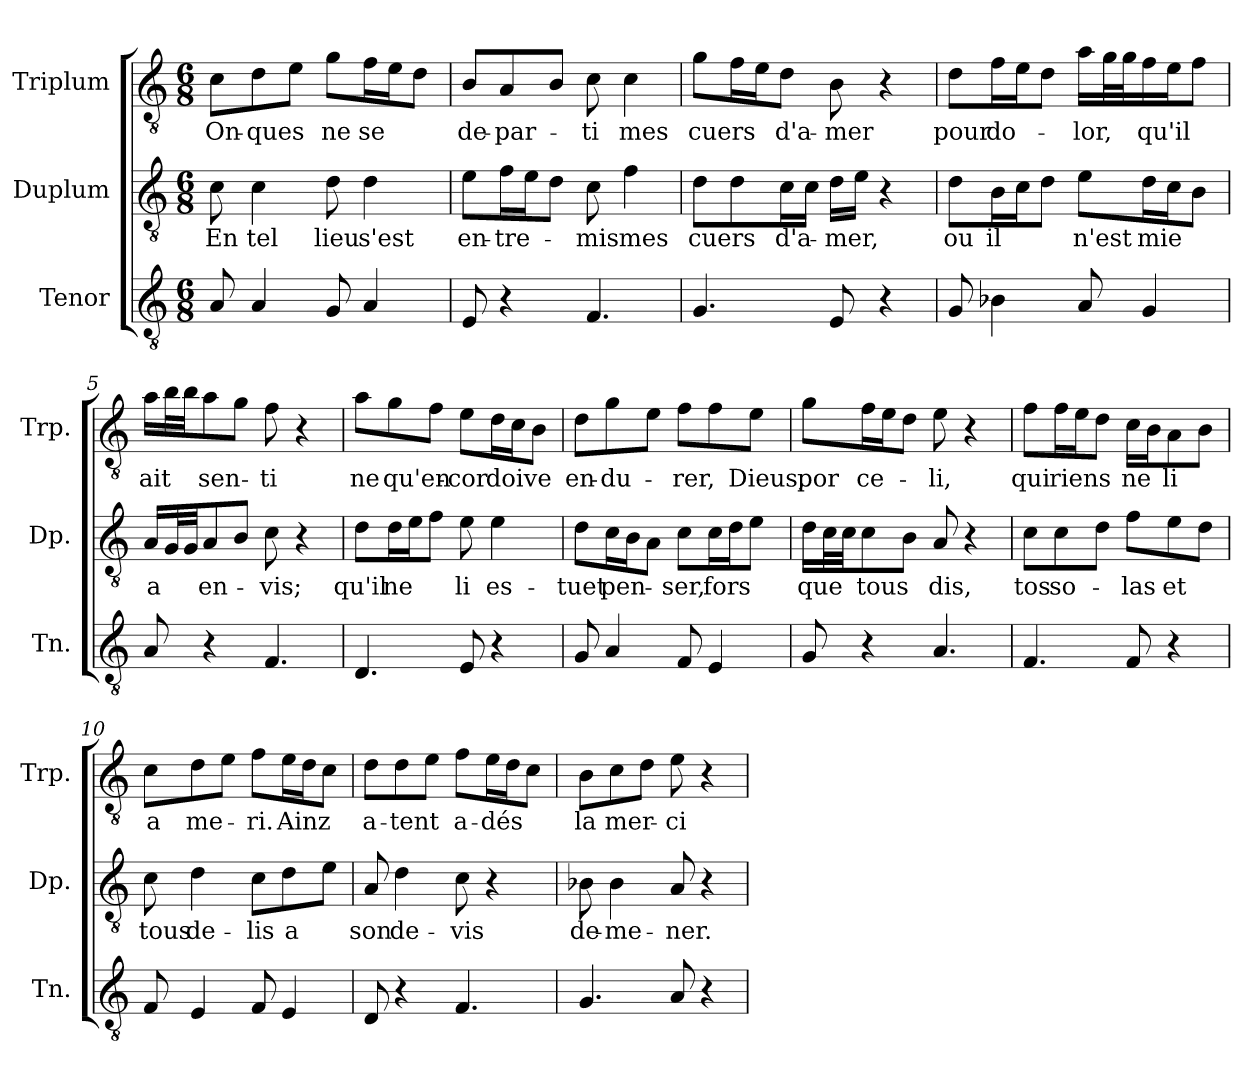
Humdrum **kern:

**kern	**kern	**text	**kern	**text
*part3	*part2	*part2	*part1	*part1
*staff3	*staff2	*staff2	*staff1	*staff1
*I"Tenor	*I"Duplum	*	*I"Triplum	*
*I'Tn.	*I'Dp.	*	*I'Trp.	*
*clefGv2	*clefGv2	*	*clefGv2	*
*k[]	*k[]	*	*k[]	*
*M6/8	*M6/8	*	*M6/8	*
=1	=1	=1	=1	=1
!	!	!LO:LY:b	!	!LO:LY:b
8A/	8c\	En	8c\L	On-
!	!	!LO:LY:b	!	!LO:LY:b
4A/	4c\	tel	8d\	-ques
.	.	.	8e\J	.
!	!	!LO:LY:b	!	!LO:LY:b
8G/	8d\	lieu	8g\L	ne
!	!	!LO:LY:b	!	!LO:LY:b
4A/	4d\	s'est	16f\L	se
.	.	.	16e\J	.
.	.	.	8d\J	.
=2	=2	=2	=2	=2
!	!	!LO:LY:b	!	!LO:LY:b
8E/	8e\L	en-	8B/L	de-
!	!	!LO:LY:b	!	!LO:LY:b
4r	16f\L	-tre-	8A/	-par-
.	16e\J	.	.	.
.	8d\J	.	8B/J	.
!	!	!LO:LY:b	!	!LO:LY:b
4.F/	8c\	-mis	8c\	-ti
!	!	!LO:LY:b	!	!LO:LY:b
.	4f\	mes	4c\	mes
=3	=3	=3	=3	=3
!	!	!LO:LY:b	!	!LO:LY:b
4.G/	8d\L	cuers	8g\L	cuers
.	8d\	.	16f\L	.
.	.	.	16e\J	.
!	!	!LO:LY:b	!	!LO:LY:b
*	*tremolo	*	*	*
.	16c\	d'a-	8d\J	d'a-
.	16c\JJ	.	.	.
*	*Xtremolo	*	*	*
!	!	!LO:LY:b	!	!LO:LY:b
8E/	16d\LL	-mer,	8B\	-mer
.	16e\JJ	.	.	.
4r	4r	.	4r	.
=4	=4	=4	=4	=4
!	!	!LO:LY:b	!	!LO:LY:b
8G/	8d\L	ou	8d\L	pour
!	!	!LO:LY:b	!	!LO:LY:b
4B-X\	16B\L	il	16f\L	do-
.	16c\J	.	16e\J	.
.	8d\J	.	8d\J	.
!	!	!LO:LY:b	!	!LO:LY:b
8A/	8e\L	n'est	16a\LL	-lor,
*	*	*	*tremolo	*
.	.	.	32g\	.
.	.	.	32g\	.
*	*	*	*Xtremolo	*
!	!	!LO:LY:b	!	!LO:LY:b
4G/	16d\L	mie	16f\	qu'il
.	16c\J	.	16e\J	.
.	8B\J	.	8f\J	.
=5	=5	=5	=5	=5
!	!	!LO:LY:b	!	!LO:LY:b
8A/	16A/LL	a	16a\LL	ait
*	*tremolo	*	*	*
*	*	*	*tremolo	*
.	32G/	.	32b\	.
.	32G/JJJ	.	32b\JJJ	.
*	*	*	*Xtremolo	*
*	*Xtremolo	*	*	*
!	!	!LO:LY:b	!	!LO:LY:b
4r	8A/	en-	8a\	sen-
.	8B/J	.	8g\J	.
!	!	!LO:LY:b	!	!LO:LY:b
4.F/	8c\	-vis;	8f\	-ti
.	4r	.	4r	.
!!LO:LB:g=z
=6	=6	=6	=6	=6
!	!	!LO:LY:b	!	!LO:LY:b
4.D/	8d\L	qu'il	8a\L	ne
!	!	!LO:LY:b	!	!LO:LY:b
.	16d\L	ne	8g\	qu'en-
.	16e\J	.	.	.
.	8f\J	.	8f\J	.
!	!	!LO:LY:b	!	!LO:LY:b
8E/	8e\	li	8e\L	-cor
!	!	!LO:LY:b	!	!LO:LY:b
4r	4e\	es-	16d\L	doive
.	.	.	16c\J	.
.	.	.	8B\J	.
=7	=7	=7	=7	=7
!	!	!LO:LY:b	!	!LO:LY:b
8G/	8d\L	-tuet	8d\L	en-
!	!	!LO:LY:b	!	!LO:LY:b
4A/	16c\L	pen-	8g\	-du-
.	16B\J	.	.	.
.	8A\J	.	8e\J	.
!	!	!LO:LY:b	!	!LO:LY:b
8F/	8c\L	-ser,	8f\L	-rer,
!	!	!LO:LY:b	!	!
4E/	16c\L	fors	8f\	.
.	16d\J	.	.	.
!	!	!	!	!LO:LY:b
.	8e\J	.	8e\J	Dieus,
=8	=8	=8	=8	=8
!	!	!LO:LY:b	!	!LO:LY:b
8G/	16d\LL	que	8g\L	por
*	*tremolo	*	*	*
.	32c\	.	.	.
.	32c\JJJ	.	.	.
*	*Xtremolo	*	*	*
!	!	!LO:LY:b	!	!LO:LY:b
4r	8c\	tous	16f\L	ce-
.	.	.	16e\J	.
.	8B\J	.	8d\J	.
!	!	!LO:LY:b	!	!LO:LY:b
4.A/	8A/	dis,	8e\	-li,
.	4r	.	4r	.
=9	=9	=9	=9	=9
!	!	!LO:LY:b	!	!LO:LY:b
4.F/	8c\L	tos	8f\L	qui
!	!	!LO:LY:b	!	!LO:LY:b
.	8c\	so-	16f\L	riens
.	.	.	16e\J	.
.	8d\J	.	8d\J	.
!	!	!LO:LY:b	!	!LO:LY:b
8F/	8f\L	-las	16c\LL	ne
.	.	.	16B\J	.
!	!	!LO:LY:b	!	!LO:LY:b
4r	8e\	et	8A\	li
.	8d\J	.	8B\J	.
!!LO:LB:g=z
=10	=10	=10	=10	=10
!	!	!LO:LY:b	!	!LO:LY:b
8F/	8c\	tous	8c\L	a
!	!	!LO:LY:b	!	!LO:LY:b
4E/	4d\	de-	8d\	me-
.	.	.	8e\J	.
!	!	!LO:LY:b	!	!LO:LY:b
8F/	8c\L	-lis	8f\L	-ri.
!	!	!LO:LY:b	!	!LO:LY:b
4E/	8d\	a	16e\L	Ainz
.	.	.	16d\J	.
.	8e\J	.	8c\J	.
=11	=11	=11	=11	=11
!	!	!LO:LY:b	!	!LO:LY:b
8D/	8A/	son	8d\L	a-
!	!	!LO:LY:b	!	!LO:LY:b
4r	4d\	de-	8d\	-tent
.	.	.	8e\J	.
!	!	!LO:LY:b	!	!LO:LY:b
4.F/	8c\	-vis	8f\L	a-
!	!	!	!	!LO:LY:b
.	4r	.	16e\L	-dés
.	.	.	16d\J	.
.	.	.	8c\J	.
=12	=12	=12	=12	=12
!	!	!LO:LY:b	!	!LO:LY:b
4.G/	8B-X\	de-	8B\L	la
!	!	!LO:LY:b	!	!LO:LY:b
.	4B-\	-me-	8c\	mer-
.	.	.	8d\J	.
!	!	!LO:LY:b	!	!LO:LY:b
8A/	8A/	-ner.	8e\	-ci
4r	4r	.	4r	.
=	=	=	=	=
*-	*-	*-	*-	*-
